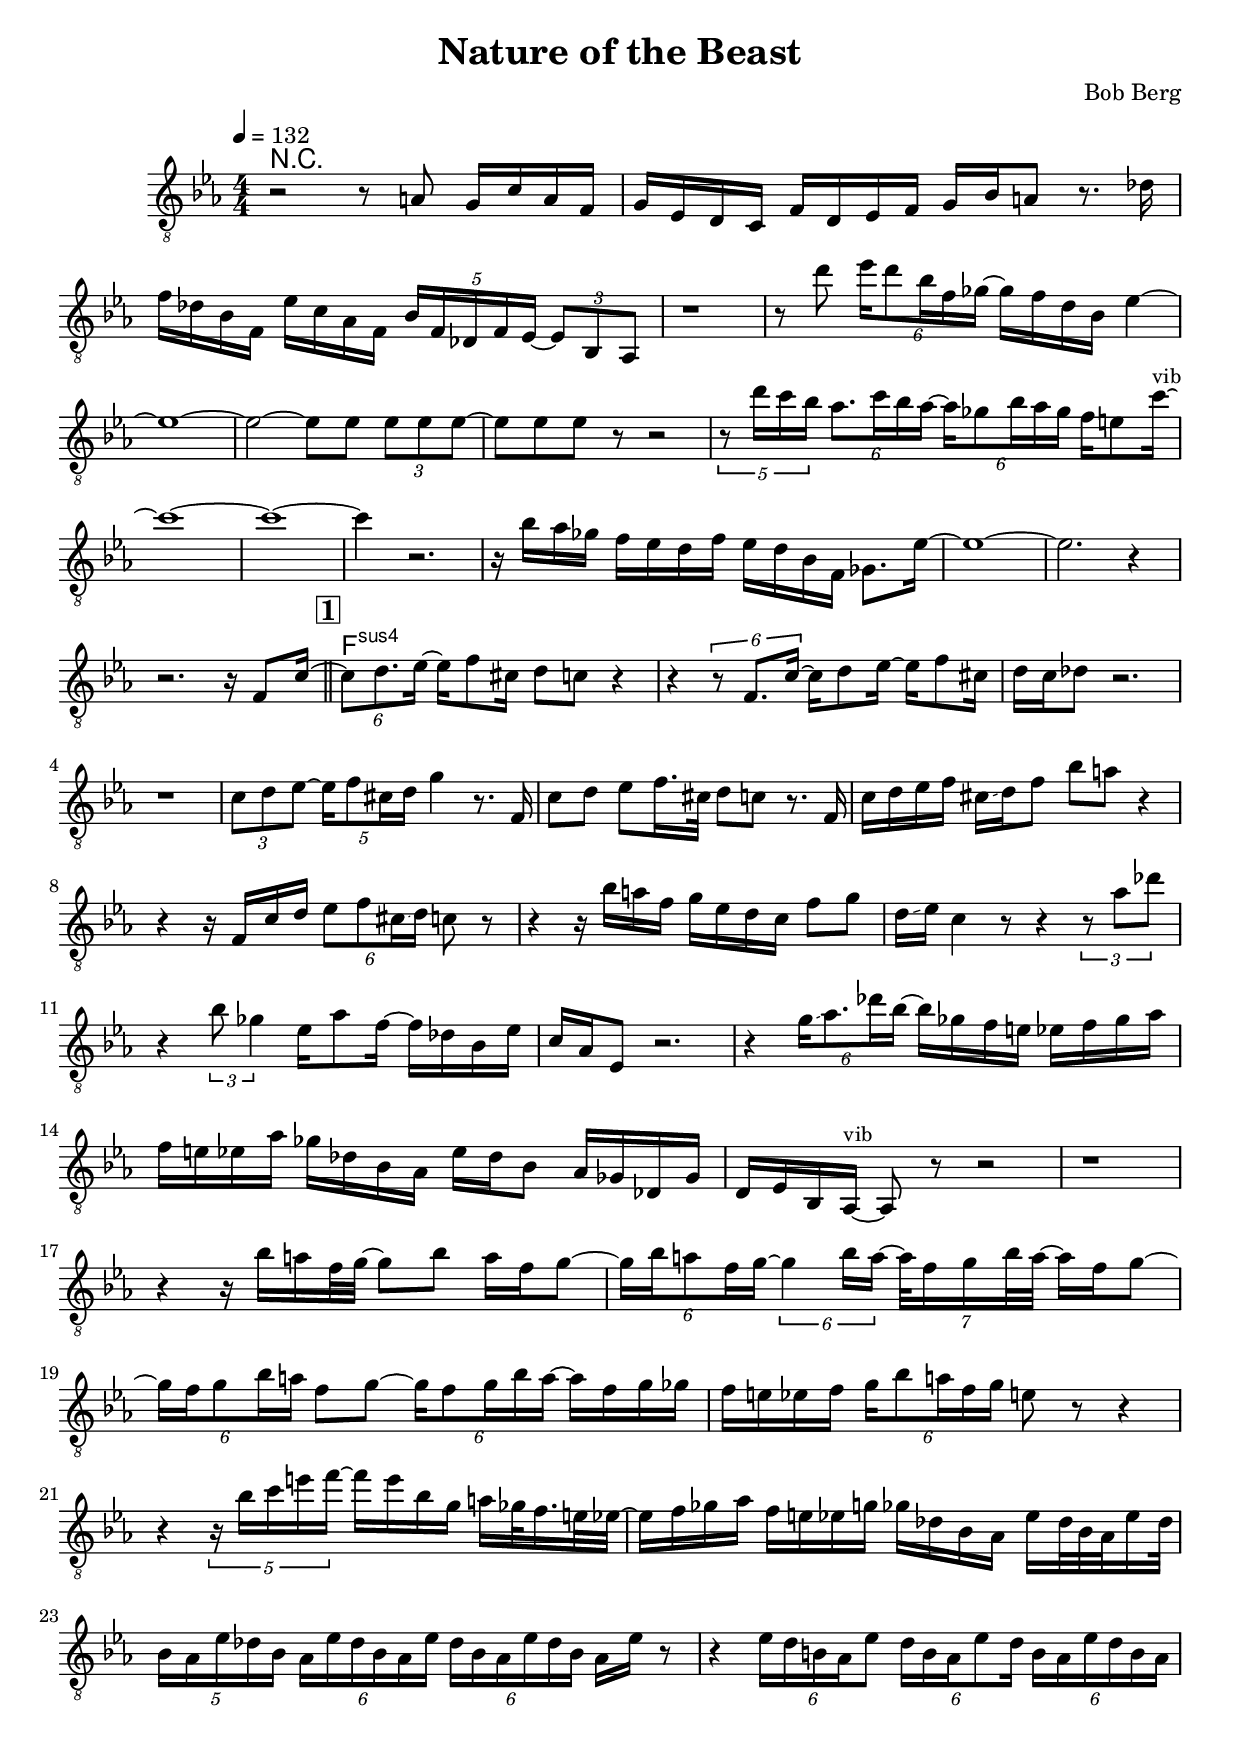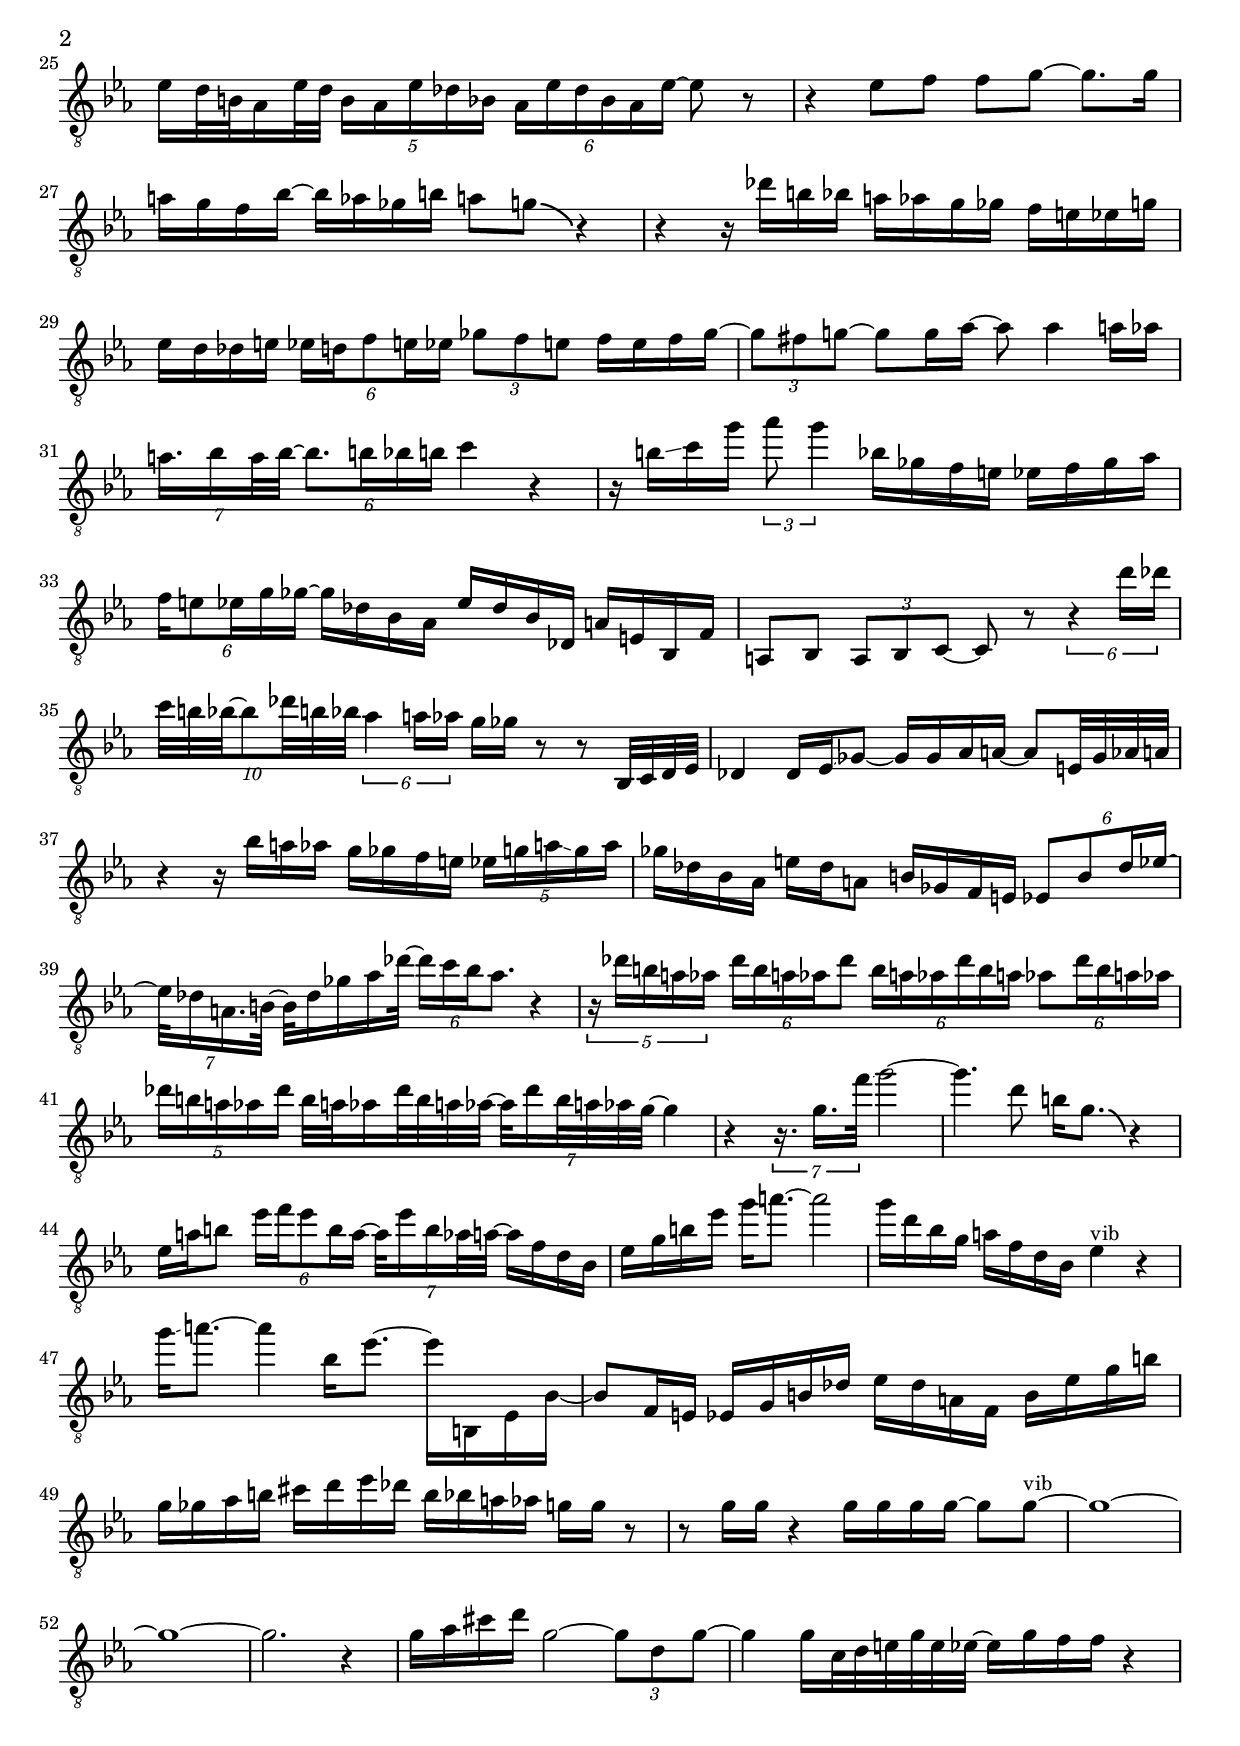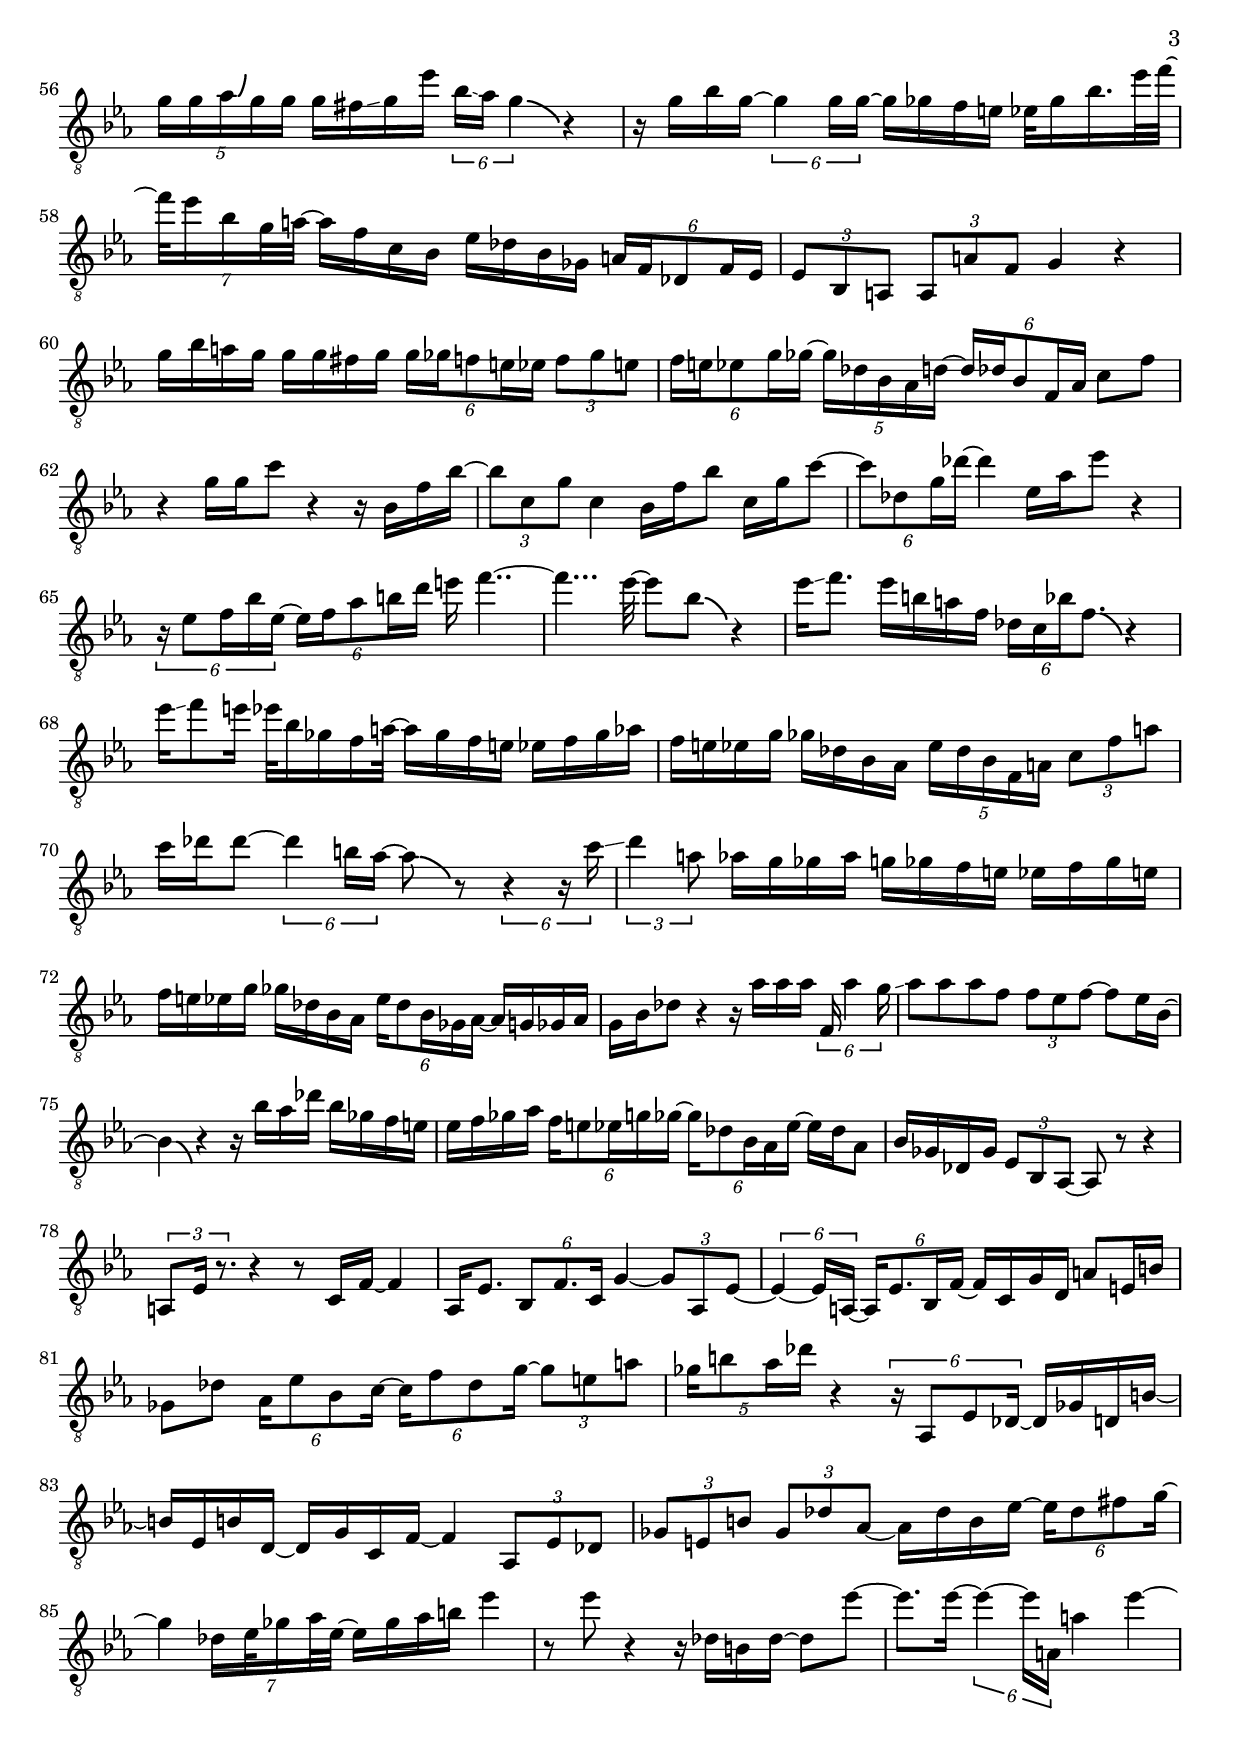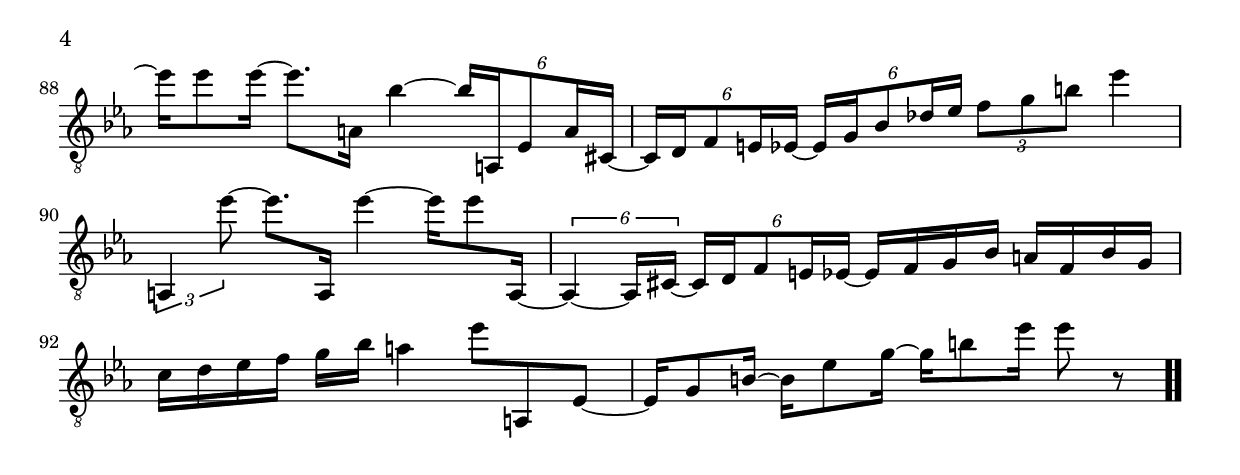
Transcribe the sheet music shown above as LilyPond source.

\version "2.13.2"

#(ly:set-option 'point-and-click #f)

\header {
  title = "Nature of the Beast"
  composer = "Bob Berg"
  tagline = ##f
}
global =
{
    \override Staff.TimeSignature #'style = #'()
    \time 4/4
    \clef "treble_8"
    \key c \minor
    \override Rest #'direction = #'0
    \override MultiMeasureRest #'staff-position = #0
}
\score
{
<<
    \transpose c' c'

    \new ChordNames { \chords {
      \set majorSevenSymbol = \markup { "maj7" }
      \set minorChordModifier = \markup { \char ##x2013 }
      
      | r1 | s1 | s1 | s1 | s1 | s1 | s1 | s1 
      | s1 | s1 | s1 | s1 | s1 | s1 | s1 | s1 
      | f1:sus4|
      }
      }

    \new Staff
    <<
    \transpose c' c'

    {
      \global
  		%\override Score.MetronomeMark #'transparent = ##t
  		%\override Score.MetronomeMark #'stencil = ##f
  		
  		\override HorizontalBracket #'direction = #UP
  		\override HorizontalBracket #'bracket-flare = #'(0 . 0)
  		
  		\override TextSpanner #'dash-fraction = #1.0
  		\override TextSpanner #'bound-details #'left #'text = \markup{ \concat{\draw-line #'(0 . -1.0) \draw-line #'(1.0 . 0) }}
  		\override TextSpanner #'bound-details #'right #'text = \markup{ \concat{ \draw-line #'(1.0 . 0) \draw-line #'(0 . -1.0) }}
          \set Score.markFormatter = #format-mark-box-numbers


      \tempo 4 = 132
      \set Score.currentBarNumber = #-15
     
      | r2 r8 a8 g16 c'16 a16 f16 
      | g16 es16 d16 c16 f16 d16 es16 f16 g16 bes16 a8 r8. des'16 
      | f'16 des'16 bes16 f16 es'16 c'16 aes16 f16 \tuplet 5/4 {bes16 f16 des16 f16 es16~} \tuplet 3/2 {es8 bes,8 aes,8} 
      | r1 
      | r8 d''8 \tuplet 6/4 {es''16 d''8 bes'16 f'16 ges'16~} ges'16 f'16 d'16 bes16 es'4~ 
      | es'1~ 
      | es'2~ es'8 es'8 \tuplet 3/2 {es'8 es'8 es'8~} 
      | es'8 es'8 es'8 r8 r2 
      | \tuplet 5/4 {r8 d''16 c''16 bes'16} \tuplet 6/4 {aes'8. c''16 bes'16 aes'16~} \tuplet 6/4 {aes'16 ges'8 bes'16 aes'16 ges'16} f'16 e'8 c''16~^\markup{\left-align \small vib} 
      | c''1~ 
      | c''1~ 
      | c''4 r2. 
      | r16 bes'16 aes'16 ges'16 f'16 es'16 d'16 f'16 es'16 d'16 bes16 f16 ges8. es'16~ 
      | es'1~ 
      | es'2. r4 
      | r2. r16 f8 c'16~ 
      \bar "||" \mark \default \tuplet 6/4 {c'8 d'8. es'16~} es'16 f'8 cis'16 d'8 c'8 r4 
      | r4 \tuplet 6/4 {r8 f8. c'16~} c'16 d'8 es'16~ es'16 f'8 cis'16 
      | d'16 c'16\glissando  des'8 r2. 
      | r1 
      | \tuplet 3/2 {c'8 d'8 es'8~} \tuplet 5/4 {es'16 f'8 cis'16 d'16} g'4 r8. f16 
      | c'8 d'8 es'8 f'16. cis'32 d'8 c'8 r8. f16 
      | c'16 d'16 es'16 f'16 cis'16\glissando  d'16 f'8 bes'8 a'8 r4 
      | r4 r16 f16 c'16 d'16 \tuplet 6/4 {es'8 f'8 cis'16\glissando  d'16} c'8 r8 
      | r4 r16 bes'16 a'16 f'16 g'16 es'16 d'16 c'16 f'8 g'8 
      | d'16\glissando  es'16 c'4 r8 r4 \tuplet 3/2 {r8 aes'8 des''8} 
      | r4 \tuplet 3/2 {bes'8 ges'4} es'16 aes'8 f'16~ f'16 des'16 bes16 es'16 
      | c'16 aes16 es8 r2. 
      | r4 \tuplet 6/4 {g'16\glissando  aes'8. des''16 bes'16~} bes'16 ges'16 f'16 e'16 es'16 f'16 ges'16 aes'16 
      | f'16 e'16 es'16 aes'16 ges'16 des'16 bes16 aes16 es'16 des'16 bes8 aes16 ges16 des16 ges16 
      | d16 es16 bes,16 aes,16~^\markup{\left-align \small vib} aes,8 r8 r2 
      | r1 
      | r4 r16 bes'16 a'16 f'32 g'32~ g'8 bes'8 a'16 f'16 g'8~ 
      | \tuplet 6/4 {g'16 bes'16 a'8 f'16 g'16~} \tuplet 6/4 {g'4 bes'16 a'16~} \tuplet 7/8 {a'32 f'16 g'16 bes'32 a'32~} a'16 f'16 g'8~ 
      | \tuplet 6/4 {g'16 f'16 g'8 bes'16 a'16} f'8 g'8~ \tuplet 6/4 {g'16 f'8 g'16 bes'16 a'16~} a'16 f'16 g'16 ges'16 
      | f'16 e'16 es'16 f'16 \tuplet 6/4 {g'16 bes'8 a'16 f'16 g'16} e'8 r8 r4 
      | r4 \tuplet 5/4 {r16 bes'16 c''16 e''16 f''16~} f''16 e''16 bes'16 g'16 a'16 ges'32 f'16. e'32 es'32~ 
      | es'16 f'16 ges'16 aes'16 f'16 e'16 es'16 g'16 ges'16 des'16 bes16 aes16 es'16 des'32 bes32 aes32 es'16 des'32 
      | \tuplet 5/4 {bes16 aes16 es'16 des'16 bes16} \tuplet 6/4 {aes16 es'16 des'16 bes16 aes16 es'16} \tuplet 6/4 {des'16 bes16 aes16 es'16 des'16 bes16} aes16 es'16 r8 
      | r4 \tuplet 6/4 {es'16 d'16 b16 aes16 es'8} \tuplet 6/4 {d'16 b16 aes16 es'8 d'16} \tuplet 6/4 {b16 aes16 es'16 d'16 b16 aes16} 
      | es'16 d'32 b32 aes16 es'32 d'32 \tuplet 5/4 {b16 aes16 es'16 des'16 bes16} \tuplet 6/4 {aes16 es'16 des'16 bes16 aes16 es'16~} es'8 r8 
      | r4 es'8 f'8 f'8 g'8~ g'8. g'16 
      | a'16 g'16 f'16 bes'16~ bes'16 aes'16 ges'16 b'16 a'8 g'8\bendAfter #-4  r4 
      | r4 r16 des''16 b'16 bes'16 a'16 aes'16 g'16 ges'16 f'16 e'16 es'16 g'16 
      | es'16 d'16 des'16 e'16 \tuplet 6/4 {es'16 d'16 f'8 e'16 es'16} \tuplet 3/2 {ges'8 f'8 e'8} f'16 e'16 f'16 ges'16~ 
      | \tuplet 3/2 {ges'8 fis'8 g'8~} g'8 g'16 aes'16~ aes'8 aes'4 a'16 aes'16 
      | \tuplet 7/8 {a'16. bes'16 a'32 bes'32~} \tuplet 6/4 {bes'8. b'16 bes'16 b'16} c''4 r4 
      | r16 b'16\glissando  c''16 g''16 \tuplet 3/2 {aes''8 g''4} bes'16 ges'16 f'16 e'16 es'16 f'16 ges'16 aes'16 
      | \tuplet 6/4 {f'16 e'8 es'16 g'16 ges'16~} ges'16 des'16 bes16 aes16 es'16 des'16 bes16 des16 a16 e16 bes,16 f16 
      | a,8 bes,8 \tuplet 3/2 {a,8 bes,8 c8~} c8 r8 \tuplet 6/4 {r4 d''16 des''16} 
      | \tuplet 10/8 {c''32 b'32 bes'32~ bes'8 des''32 b'32 bes'32} \tuplet 6/4 {aes'4 a'16 aes'16} g'16 ges'16 r8 r8 bes,32 c32 d32 es32 
      | des4 des16 es16\glissando  ges8~ ges16 ges16 aes16 a16~ a8 e32 ges32 aes32 a32 
      | r4 r16 bes'16 a'16 aes'16 g'16 ges'16 f'16 e'16 \tuplet 5/4 {es'16 g'16 a'16\glissando  g'16 a'16} 
      | ges'16 des'16 bes16 aes16 e'16 des'16 a8 b16 ges16 f16 e16 \tuplet 6/4 {es8 b8 des'16 es'16~} 
      | \tuplet 7/8 {es'32 des'16 a16. b32~} b32 des'16 ges'16 aes'16 des''32~ \tuplet 6/4 {des''16 c''16 bes'16 aes'8.} r4 
      | \tuplet 5/4 {r16 des''16 b'16 a'16 aes'16} \tuplet 6/4 {des''16 b'16 a'16 aes'16 des''8} \tuplet 6/4 {b'16 a'16 aes'16 des''16 b'16 a'16} \tuplet 6/4 {aes'8 des''16 b'16 a'16 aes'16} 
      | \tuplet 5/4 {des''16 b'16 a'16 aes'16 des''16} b'32 a'32 aes'16 des''32 b'32 a'32 aes'32~ \tuplet 7/8 {aes'32 des''16 b'32 a'32 aes'32 g'32~} g'4 
      | r4 \tuplet 7/8 {r16. g'16. f''32\glissando } g''2~ 
      | g''4. d''8 b'16 g'8.\bendAfter #-4  r4 
      | es'16 a'16 b'8 \tuplet 6/4 {es''16 f''16 es''8 b'16 a'16~} \tuplet 7/8 {a'32 es''16 b'16 aes'32 a'32~} a'16 f'16 d'16 bes16 
      | es'16 g'16 b'16 es''16 g''16\glissando  a''8.~ a''2 
      | g''16 d''16 bes'16 g'16 a'16 f'16 d'16 bes16 es'4^\markup{\left-align \small vib} r4 
      | g''16\glissando  a''8.~ a''4 bes'16 es''8.~ es''16 b,16 es16 bes16~ 
      | bes8 f16 e16 es16 g16 b16 des'16 es'16 des'16 a16 f16 b16 es'16 g'16 b'16 
      | g'16 ges'16 aes'16 b'16 cis''16 d''16 es''16 des''16 b'16 bes'16 a'16 aes'16 g'16 g'16 r8 
      | r8 g'16 g'16 r4 g'16 g'16 g'16 g'16~ g'8 g'8~^\markup{\left-align \small vib} 
      | g'1~ 
      | g'1~ 
      | g'2. r4 
      | g'16 aes'16 cis''16 d''16 g'2~ \tuplet 3/2 {g'8 d'8 g'8~} 
      | g'4 g'16 c'32 d'32 e'32 g'32 e'32 es'32~ es'16 g'16 f'16 f'16 r4 
      | \tuplet 5/4 {g'16 g'16 aes'16\bendAfter #+4  g'16 g'16} g'16 fis'16\glissando  g'16 es''16 \tuplet 6/4 {bes'16\glissando  aes'16 g'4\bendAfter #-4 } r4 
      | r16 g'16 bes'16 g'16~ \tuplet 6/4 {g'4 g'16 g'16~} g'16 ges'16 f'16 e'16 es'32 ges'16 bes'16. es''32 f''32~ 
      | \tuplet 7/8 {f''32 es''16 bes'16 g'32 a'32~} a'16 f'16 c'16 bes16 es'16 des'16 bes16 ges16 \tuplet 6/4 {a16 f16 des8 f16 es16} 
      | \tuplet 3/2 {es8 bes,8 a,8} \tuplet 3/2 {a,8 a8 f8} g4 r4 
      | g'16 bes'16 a'16 g'16 g'16 g'16 fis'16 g'16 \tuplet 6/4 {g'16 ges'16 f'8 e'16 es'16} \tuplet 3/2 {f'8 ges'8 e'8} 
      | \tuplet 6/4 {f'16 e'16 es'8 g'16 ges'16~} \tuplet 5/4 {ges'16 des'16 bes16 aes16 d'16~} \tuplet 6/4 {d'16 des'16 bes8 f16 aes16} c'8 f'8 
      | r4 g'16 g'16 c''8 r4 r16 bes16 f'16 bes'16~ 
      | \tuplet 3/2 {bes'8 c'8 g'8} c'4 bes16 f'16 bes'8 c'16 g'16 c''8~ 
      | \tuplet 6/4 {c''8 des'8 g'16 des''16~} des''4 es'16 aes'16 es''8 r4 
      | \tuplet 6/4 {r16 es'8 f'16 bes'16 es'16~} \tuplet 6/4 {es'16 f'16 aes'8 b'16 d''16} e''16 f''4..~ 
      | f''4... es''32~ es''8 bes'8\bendAfter #-4  r4 
      | es''16\glissando  f''8. es''16 b'16 a'16 f'16 \tuplet 6/4 {des'16 c'16 bes'16 f'8.\bendAfter #-4 } r4 
      | es''16\glissando  f''8 e''16 es''32 bes'16 ges'16 f'16 a'32~ a'16 ges'16 f'16 e'16 es'16 f'16 ges'16 aes'16 
      | f'16 e'16 es'16 g'16 ges'16 des'16 bes16 aes16 \tuplet 5/4 {es'16 des'16 bes16 f16 a16} \tuplet 3/2 {c'8 f'8 a'8} 
      | c''16 des''16 des''8~ \tuplet 6/4 {des''4 b'16 aes'16~} aes'8\bendAfter #-4  r8 \tuplet 6/4 {r4 r16 c''16\glissando } 
      | \tuplet 3/2 {d''4 a'8} aes'16 g'16 ges'16 aes'16 g'16 ges'16 f'16 e'16 es'16 f'16 ges'16 e'16 
      | f'16 e'16 es'16 g'16 ges'16 des'16 bes16 aes16 \tuplet 6/4 {es'16 des'8 bes16 ges16 aes16~} aes16 g16 ges16 aes16 
      | g16 bes16 des'8 r4 r16 aes'16 aes'16 aes'16 \tuplet 6/4 {f16 aes'4 g'16\glissando } 
      | aes'8 aes'8 aes'8 f'8 \tuplet 3/2 {f'8 es'8 f'8~} f'8 es'16 bes16~ 
      | bes4\bendAfter #-4  r4 r16 bes'16 aes'16 des''16 bes'16 ges'16 f'16 e'16 
      | es'16 f'16 ges'16 aes'16 \tuplet 6/4 {f'16 e'8 es'16 g'16 ges'16~} \tuplet 6/4 {ges'16 des'8 bes16 aes16 es'16~} es'16 des'16 aes8 
      | bes16 ges16 des16 ges16 \tuplet 3/2 {es8 bes,8 aes,8~} aes,8 r8 r4 
      | \tuplet 3/2 {a,8 es16 r8.} r4 r8 c16 f16~ f4 
      | aes,16 es8. \tuplet 6/4 {bes,8 f8. c16} g4~ \tuplet 3/2 {g8 aes,8 es8~} 
      | \tuplet 6/4 {es4~ es16 a,16~} \tuplet 6/4 {a,16 es8. bes,16 f16~} f16 c16 g16 d16 a8 e16 b16 
      | ges8 des'8 \tuplet 6/4 {aes16 es'8 bes8 c'16~} \tuplet 6/4 {c'16 f'8 des'8 g'16~} \tuplet 3/2 {g'8 e'8 a'8} 
      | \tuplet 5/4 {ges'16 b'8 aes'16 des''16} r4 \tuplet 6/4 {r16 aes,8 es8 des16~} des16 ges16 d16 b16~ 
      | b16 es16 b16 d16~ d16 g16 c16 f16~ f4 \tuplet 3/2 {aes,8 es8 des8} 
      | \tuplet 3/2 {ges8 e8 b8} \tuplet 3/2 {ges8 des'8 aes8~} aes16 des'16 b16 es'16~ \tuplet 6/4 {es'16 des'8 fis'8 g'16~} 
      | g'4 \tuplet 7/8 {des'16 es'32 ges'16 aes'32 es'32~} es'16 ges'16 aes'16 b'16 es''4 
      | r8 es''8 r4 r16 des'16 b16 des'16~ des'8 es''8~ 
      | es''8. es''16~ \tuplet 6/4 {es''4~ es''16 a16} a'4 es''4~ 
      | es''16 es''8 es''16~ es''8. a16 bes'4~ \tuplet 6/4 {bes'16 a,16 es8 a16 cis16~} 
      | \tuplet 6/4 {cis16 d16 f8 e16 es16~} \tuplet 6/4 {es16 g16 bes8 des'16 es'16} \tuplet 3/2 {f'8 g'8 b'8} es''4 
      | \tuplet 3/2 {a,4 es''8~} es''8. a,16 es''4~ es''16 es''8 a,16~ 
      | \tuplet 6/4 {a,4~ a,16 cis16~} \tuplet 6/4 {cis16 d16 f8 e16 es16~} es16 f16 g16 bes16 a16 f16 bes16 g16 
      | c'16 d'16 es'16 f'16 g'16 bes'16 a'4 es''8 a,8 es8~ 
      | es16 g8 b16~ b16 es'8 g'16~ g'16 b'8 es''16 es''8 r8\bar  ".."
    }
    >>
>>    
}
